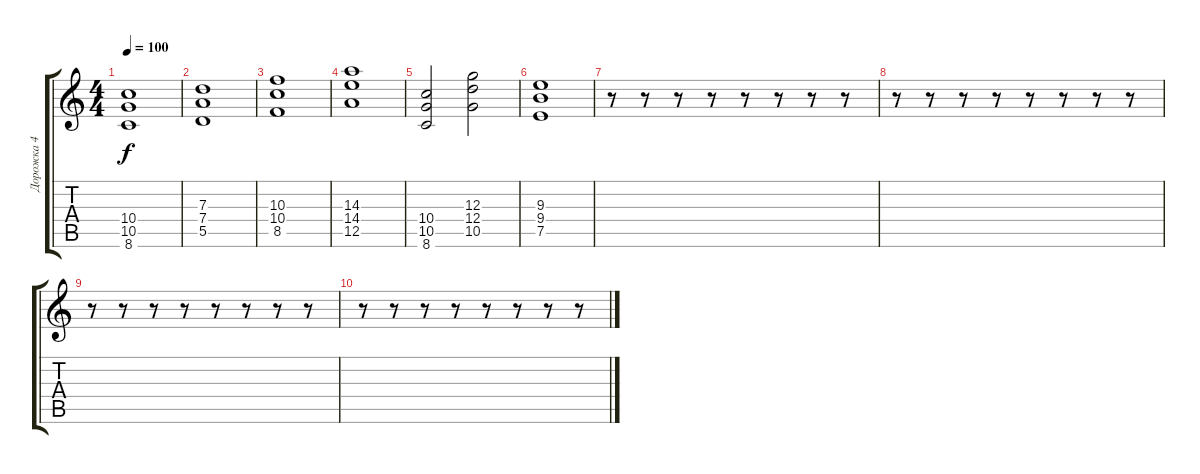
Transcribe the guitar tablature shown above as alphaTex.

\track ("Дорожка 4" "Дорожка 4") {instrument acousticguitarsteel}
\staff {score tabs}
\tuning (E4 B3 G3 D3 A2 E2) {hide}
\ts (4 4)
\tempo 100
\clef g2
\ks c
(10.4 10.5 8.6).1{dy f} |
(7.3 7.4 5.5).1 |
(10.3 10.4 8.5).1 |
(14.3 14.4 12.5).1 |
(10.4 10.5 8.6).2 (12.3 12.4 10.5).2 |
(9.3 9.4 7.5).1 |
r.8 r.8 r.8 r.8 r.8 r.8 r.8 r.8 |
r.8 r.8 r.8 r.8 r.8 r.8 r.8 r.8 |
r.8 r.8 r.8 r.8 r.8 r.8 r.8 r.8 |
r.8 r.8 r.8 r.8 r.8 r.8 r.8 r.8
